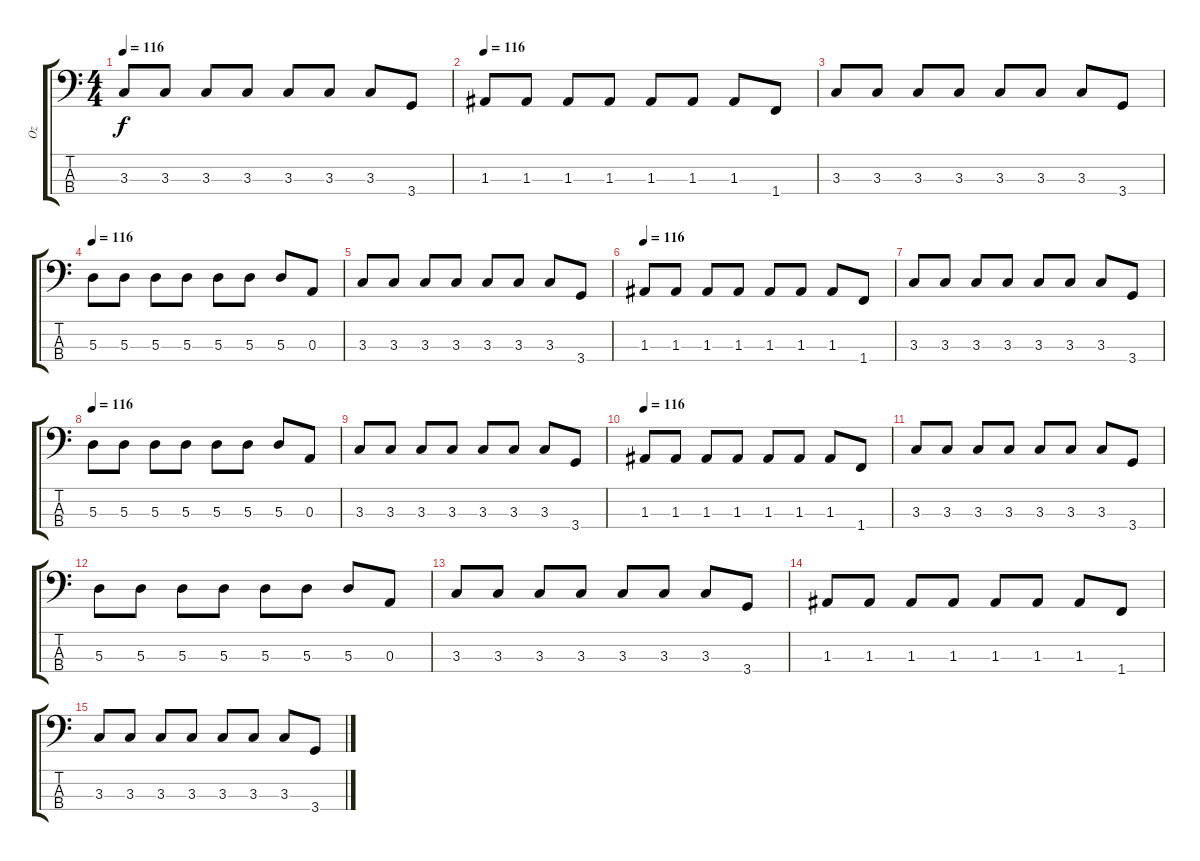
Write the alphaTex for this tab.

\track ("Oz" "Oz") {instrument electricbasspick}
\staff {score tabs}
\tuning (G2 D2 A1 E1) {hide}
\ts (4 4)
\tempo 116
\clef f4
\ks c
3.3.8{dy f} 3.3.8 3.3.8 3.3.8 3.3.8 3.3.8 3.3.8 3.4.8 |
\tempo 116
1.3.8 1.3.8 1.3.8 1.3.8 1.3.8 1.3.8 1.3.8 1.4.8 |
3.3.8 3.3.8 3.3.8 3.3.8 3.3.8 3.3.8 3.3.8 3.4.8 |
\tempo 116
5.3.8 5.3.8 5.3.8 5.3.8 5.3.8 5.3.8 5.3.8 0.3.8 |
3.3.8 3.3.8 3.3.8 3.3.8 3.3.8 3.3.8 3.3.8 3.4.8 |
\tempo 116
1.3.8 1.3.8 1.3.8 1.3.8 1.3.8 1.3.8 1.3.8 1.4.8 |
3.3.8 3.3.8 3.3.8 3.3.8 3.3.8 3.3.8 3.3.8 3.4.8 |
\tempo 116
5.3.8 5.3.8 5.3.8 5.3.8 5.3.8 5.3.8 5.3.8 0.3.8 |
3.3.8 3.3.8 3.3.8 3.3.8 3.3.8 3.3.8 3.3.8 3.4.8 |
\tempo 116
1.3.8 1.3.8 1.3.8 1.3.8 1.3.8 1.3.8 1.3.8 1.4.8 |
3.3.8 3.3.8 3.3.8 3.3.8 3.3.8 3.3.8 3.3.8 3.4.8 |
5.3.8 5.3.8 5.3.8 5.3.8 5.3.8 5.3.8 5.3.8 0.3.8 |
3.3.8 3.3.8 3.3.8 3.3.8 3.3.8 3.3.8 3.3.8 3.4.8 |
1.3.8 1.3.8 1.3.8 1.3.8 1.3.8 1.3.8 1.3.8 1.4.8 |
3.3.8 3.3.8 3.3.8 3.3.8 3.3.8 3.3.8 3.3.8 3.4.8
